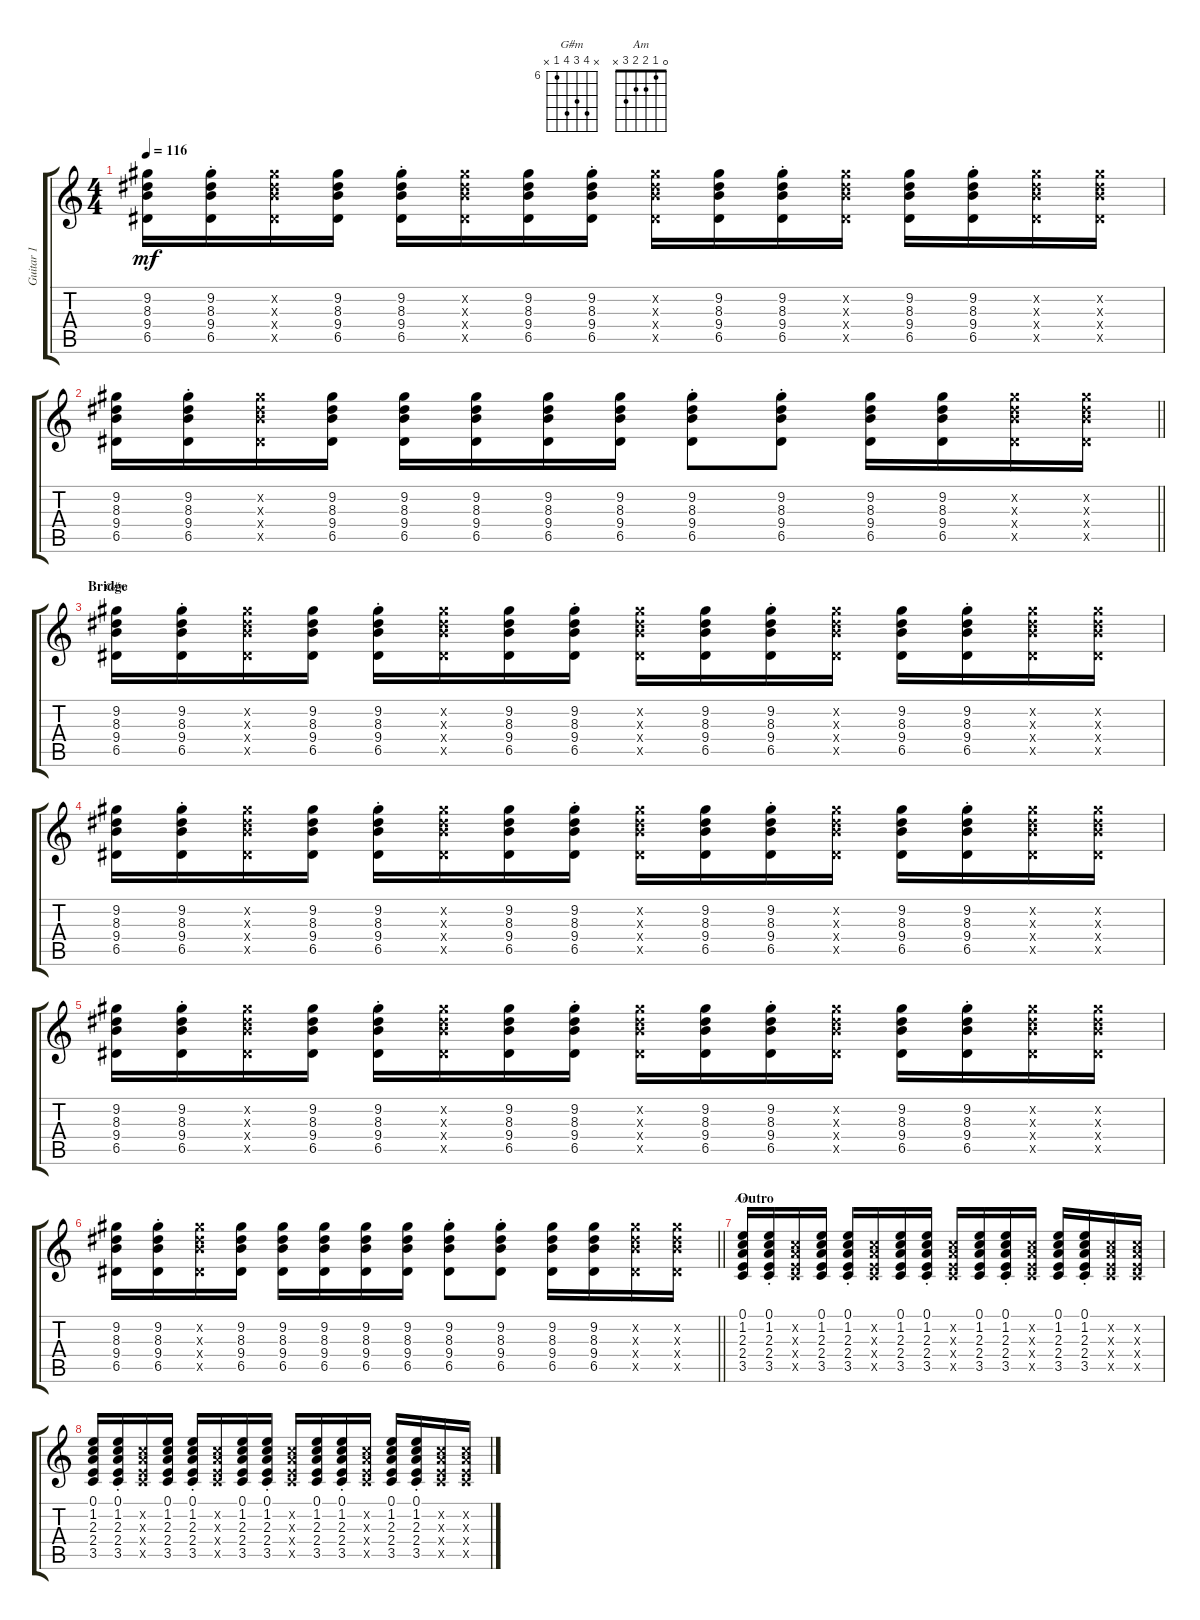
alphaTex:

\track ("Guitar 1" "Guitar 1") {instrument electricguitarclean}
\staff {score tabs}
\tuning (E4 B3 G3 D3 A2 E2) {hide}
\chord ("G#m" x 9 8 9 6 x) {firstfret 6}
\chord ("Am" 0 1 2 2 3 x)
\ts (4 4)
\tempo 116
\clef g2
\ks c
(9.2 8.3 9.4 6.5).16{dy mf} (9.2{st} 8.3{st} 9.4{st} 6.5{st}).16 (9.2{x} 8.3{x} 9.4{x} 6.5{x}).16 (9.2 8.3 9.4 6.5).16 (9.2{st} 8.3{st} 9.4{st} 6.5{st}).16 (9.2{x} 8.3{x} 9.4{x} 6.5{x}).16 (9.2 8.3 9.4 6.5).16 (9.2{st} 8.3{st} 9.4{st} 6.5{st}).16 (9.2{x} 8.3{x} 9.4{x} 6.5{x}).16 (9.2 8.3 9.4 6.5).16 (9.2{st} 8.3{st} 9.4{st} 6.5{st}).16 (9.2{x} 8.3{x} 9.4{x} 6.5{x}).16 (9.2 8.3 9.4 6.5).16 (9.2{st} 8.3{st} 9.4{st} 6.5{st}).16 (9.2{x} 8.3{x} 9.4{x} 6.5{x}).16 (9.2{x} 8.3{x} 9.4{x} 6.5{x}).16 |
\barLineRight lightlight
(9.2 8.3 9.4 6.5).16 (9.2{st} 8.3{st} 9.4{st} 6.5{st}).16 (9.2{x} 8.3{x} 9.4{x} 6.5{x}).16 (9.2 8.3 9.4 6.5).16 (9.2 8.3 9.4 6.5).16 (9.2 8.3 9.4 6.5).16 (9.2 8.3 9.4 6.5).16 (9.2 8.3 9.4 6.5).16 (9.2{st} 8.3{st} 9.4{st} 6.5{st}).8 (9.2{st} 8.3{st} 9.4{st} 6.5{st}).8 (9.2 8.3 9.4 6.5).16 (9.2 8.3 9.4 6.5).16 (9.2{x} 8.3{x} 9.4{x} 6.5{x}).16 (9.2{x} 8.3{x} 9.4{x} 6.5{x}).16 |
\section ("" "Bridge")
(9.2 8.3 9.4 6.5).16{ch "G#m"} (9.2{st} 8.3{st} 9.4{st} 6.5{st}).16 (9.2{x} 8.3{x} 9.4{x} 6.5{x}).16 (9.2 8.3 9.4 6.5).16 (9.2{st} 8.3{st} 9.4{st} 6.5{st}).16 (9.2{x} 8.3{x} 9.4{x} 6.5{x}).16 (9.2 8.3 9.4 6.5).16 (9.2{st} 8.3{st} 9.4{st} 6.5{st}).16 (9.2{x} 8.3{x} 9.4{x} 6.5{x}).16 (9.2 8.3 9.4 6.5).16 (9.2{st} 8.3{st} 9.4{st} 6.5{st}).16 (9.2{x} 8.3{x} 9.4{x} 6.5{x}).16 (9.2 8.3 9.4 6.5).16 (9.2{st} 8.3{st} 9.4{st} 6.5{st}).16 (9.2{x} 8.3{x} 9.4{x} 6.5{x}).16 (9.2{x} 8.3{x} 9.4{x} 6.5{x}).16 |
(9.2 8.3 9.4 6.5).16 (9.2{st} 8.3{st} 9.4{st} 6.5{st}).16 (9.2{x} 8.3{x} 9.4{x} 6.5{x}).16 (9.2 8.3 9.4 6.5).16 (9.2{st} 8.3{st} 9.4{st} 6.5{st}).16 (9.2{x} 8.3{x} 9.4{x} 6.5{x}).16 (9.2 8.3 9.4 6.5).16 (9.2{st} 8.3{st} 9.4{st} 6.5{st}).16 (9.2{x} 8.3{x} 9.4{x} 6.5{x}).16 (9.2 8.3 9.4 6.5).16 (9.2{st} 8.3{st} 9.4{st} 6.5{st}).16 (9.2{x} 8.3{x} 9.4{x} 6.5{x}).16 (9.2 8.3 9.4 6.5).16 (9.2{st} 8.3{st} 9.4{st} 6.5{st}).16 (9.2{x} 8.3{x} 9.4{x} 6.5{x}).16 (9.2{x} 8.3{x} 9.4{x} 6.5{x}).16 |
(9.2 8.3 9.4 6.5).16 (9.2{st} 8.3{st} 9.4{st} 6.5{st}).16 (9.2{x} 8.3{x} 9.4{x} 6.5{x}).16 (9.2 8.3 9.4 6.5).16 (9.2{st} 8.3{st} 9.4{st} 6.5{st}).16 (9.2{x} 8.3{x} 9.4{x} 6.5{x}).16 (9.2 8.3 9.4 6.5).16 (9.2{st} 8.3{st} 9.4{st} 6.5{st}).16 (9.2{x} 8.3{x} 9.4{x} 6.5{x}).16 (9.2 8.3 9.4 6.5).16 (9.2{st} 8.3{st} 9.4{st} 6.5{st}).16 (9.2{x} 8.3{x} 9.4{x} 6.5{x}).16 (9.2 8.3 9.4 6.5).16 (9.2{st} 8.3{st} 9.4{st} 6.5{st}).16 (9.2{x} 8.3{x} 9.4{x} 6.5{x}).16 (9.2{x} 8.3{x} 9.4{x} 6.5{x}).16 |
\barLineRight lightlight
(9.2 8.3 9.4 6.5).16 (9.2{st} 8.3{st} 9.4{st} 6.5{st}).16 (9.2{x} 8.3{x} 9.4{x} 6.5{x}).16 (9.2 8.3 9.4 6.5).16 (9.2 8.3 9.4 6.5).16 (9.2 8.3 9.4 6.5).16 (9.2 8.3 9.4 6.5).16 (9.2 8.3 9.4 6.5).16 (9.2{st} 8.3{st} 9.4{st} 6.5{st}).8 (9.2{st} 8.3{st} 9.4{st} 6.5{st}).8 (9.2 8.3 9.4 6.5).16 (9.2 8.3 9.4 6.5).16 (9.2{x} 8.3{x} 9.4{x} 6.5{x}).16 (9.2{x} 8.3{x} 9.4{x} 6.5{x}).16 |
\section ("" "Outro")
(0.1 1.2 2.3 2.4 3.5).16{ch "Am"} (0.1{st} 1.2{st} 2.3{st} 2.4{st} 3.5{st}).16 (1.2{x} 2.3{x} 2.4{x} 3.5{x}).16 (0.1 1.2 2.3 2.4 3.5).16 (0.1{st} 1.2{st} 2.3{st} 2.4{st} 3.5{st}).16 (1.2{x} 2.3{x} 2.4{x} 3.5{x}).16 (0.1 1.2 2.3 2.4 3.5).16 (0.1{st} 1.2{st} 2.3{st} 2.4{st} 3.5{st}).16 (1.2{x} 2.3{x} 2.4{x} 3.5{x}).16 (0.1 1.2 2.3 2.4 3.5).16 (0.1{st} 1.2{st} 2.3{st} 2.4{st} 3.5{st}).16 (1.2{x} 2.3{x} 2.4{x} 3.5{x}).16 (0.1 1.2 2.3 2.4 3.5).16 (0.1{st} 1.2{st} 2.3{st} 2.4{st} 3.5{st}).16 (1.2{x} 2.3{x} 2.4{x} 3.5{x}).16 (1.2{x} 2.3{x} 2.4{x} 3.5{x}).16 |
(0.1 1.2 2.3 2.4 3.5).16 (0.1{st} 1.2{st} 2.3{st} 2.4{st} 3.5{st}).16 (1.2{x} 2.3{x} 2.4{x} 3.5{x}).16 (0.1 1.2 2.3 2.4 3.5).16 (0.1{st} 1.2{st} 2.3{st} 2.4{st} 3.5{st}).16 (1.2{x} 2.3{x} 2.4{x} 3.5{x}).16 (0.1 1.2 2.3 2.4 3.5).16 (0.1{st} 1.2{st} 2.3{st} 2.4{st} 3.5{st}).16 (1.2{x} 2.3{x} 2.4{x} 3.5{x}).16 (0.1 1.2 2.3 2.4 3.5).16 (0.1{st} 1.2{st} 2.3{st} 2.4{st} 3.5{st}).16 (1.2{x} 2.3{x} 2.4{x} 3.5{x}).16 (0.1 1.2 2.3 2.4 3.5).16 (0.1{st} 1.2{st} 2.3{st} 2.4{st} 3.5{st}).16 (1.2{x} 2.3{x} 2.4{x} 3.5{x}).16 (1.2{x} 2.3{x} 2.4{x} 3.5{x}).16
